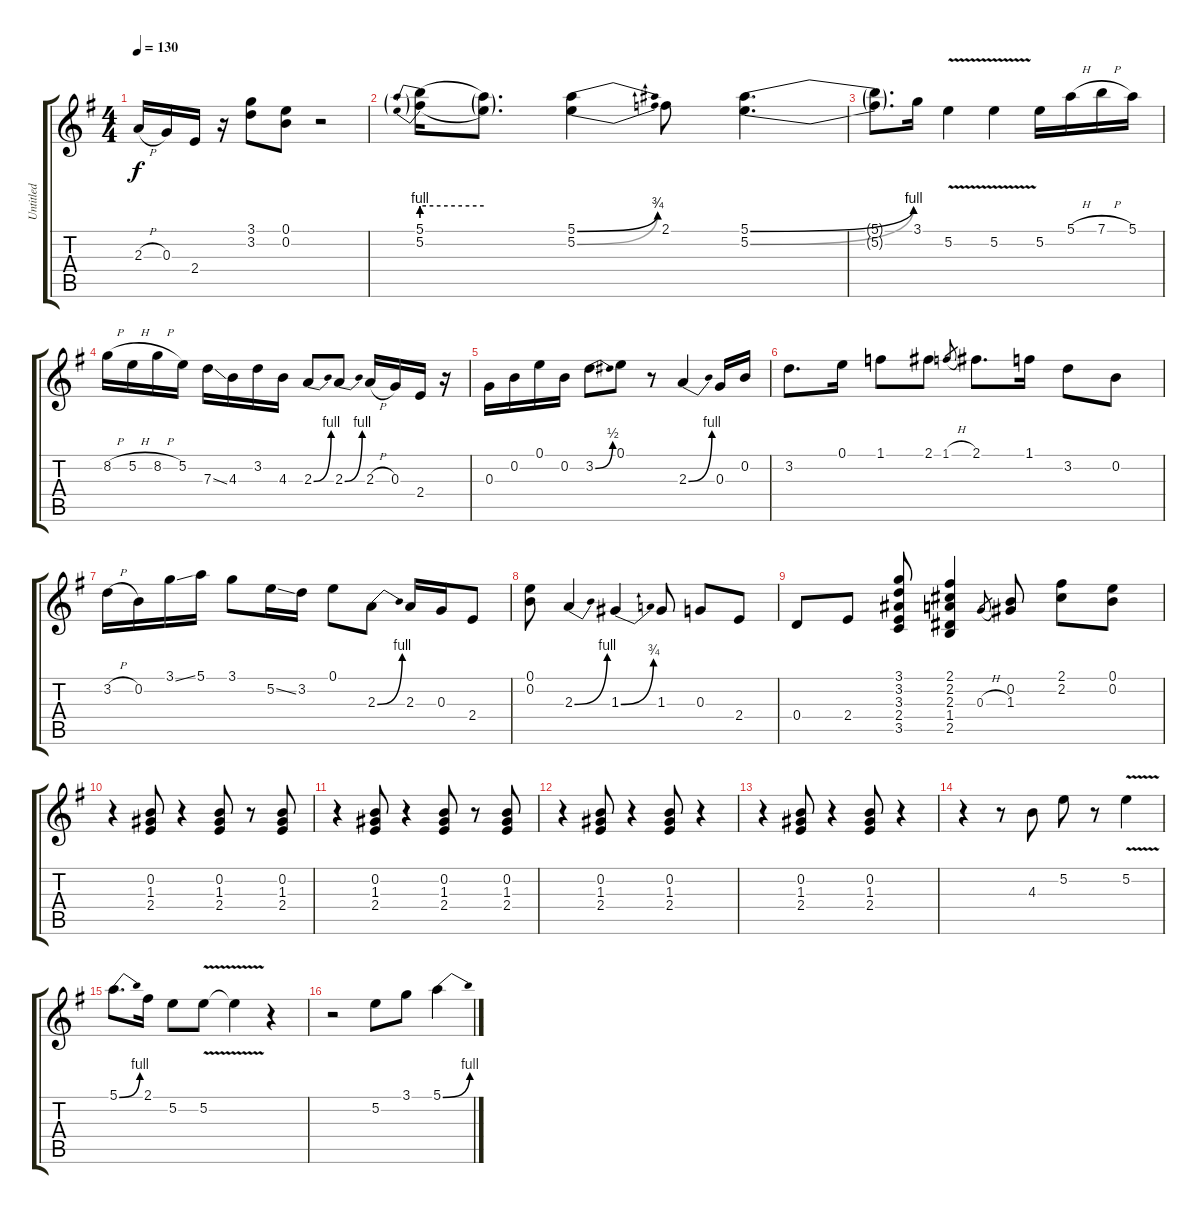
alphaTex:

\track ("Untitled" "Untitled") {instrument distortionguitar}
\staff {score tabs}
\tuning (E4 B3 G3 D3 A2 E2) {hide}
\ts (4 4)
\tempo 130
\clef g2
\ks g
2.3{h}.16{dy f} 0.3.16 2.4.16 r.16 (3.1 3.2).8 (0.1 0.2).8 r.2 |
(5.1{be (prebend 0 4 60 4)} 5.2{be (prebend 0 4 60 4)}).16 (5.1{be (hold 40 0 60 0) t} 5.2{be (hold 40 0 60 0) t}).8{d} (5.1{be (bend 0 0 60 3)} 5.2{be (bend 0 0 60 3)}).4 2.1.8 (5.1{be (bend 0 0 60 4)} 5.2{be (bend 0 0 60 4)}).4{d} |
(5.1{t} 5.2{t}).8{d} 3.1.16 5.2{v}.4 5.2{v}.4 5.2.16 5.1{h}.16 7.1{h}.16 5.1.16 |
8.2{h}.16 5.2{h}.16 8.2{h}.16 5.2.16 7.3{ss}.16 4.3.16 3.2.16 4.3.16 2.3{be (bend 0 0 60 4)}.8 2.3{be (bend 0 0 60 4)}.8 2.3{h}.16 0.3.16 2.4.16 r.16 |
0.3.16 0.2.16 0.1.16 0.2.16 3.2{be (bend 0 0 60 2)}.8 0.1.8 r.8 2.3{be (bend 0 0 60 4)}.4 0.3.16 0.2.16 |
3.2.8{d} 0.1.16 1.1.8 2.1.8 1.1{h}.8{gr} 2.1.8{d} 1.1.16 3.2.8 0.2.8 |
3.2{h}.16 0.2.16 3.1{ss}.16 5.1.16 3.1.8 5.2{ss}.16 3.2.16 0.1.8 2.3{be (bend 0 0 60 4)}.8 2.3.16 0.3.16 2.4.8 |
(0.1 0.2).8 2.3{be (bend 0 0 60 4)}.4 1.3{be (bend 0 0 60 3)}.4 1.3.8 0.3.8 2.4.8 |
0.4.8 2.4.8 (3.1 3.2 3.3 2.4 3.5).8 (2.1 2.2 2.3 1.4 2.5).4 0.3{h}.8{gr} (0.2 1.3).8 (2.1 2.2).8 (0.1 0.2).8 |
r.4 (0.2 1.3 2.4).8 r.4 (0.2 1.3 2.4).8 r.8 (0.2 1.3 2.4).8 |
r.4 (0.2 1.3 2.4).8 r.4 (0.2 1.3 2.4).8 r.8 (0.2 1.3 2.4).8 |
r.4 (0.2 1.3 2.4).8 r.4 (0.2 1.3 2.4).8 r.4 |
r.4 (0.2 1.3 2.4).8 r.4 (0.2 1.3 2.4).8 r.4 |
r.4 r.8 4.3.8 5.2.8 r.8 5.2{v}.4 |
5.1{be (bend 0 0 60 4)}.8{d} 2.1.16 5.2.8 5.2{v}.8 5.2{v t}.4 r.4 |
r.2 5.2.8 3.1.8 5.1{be (bend 0 0 60 4)}.4
